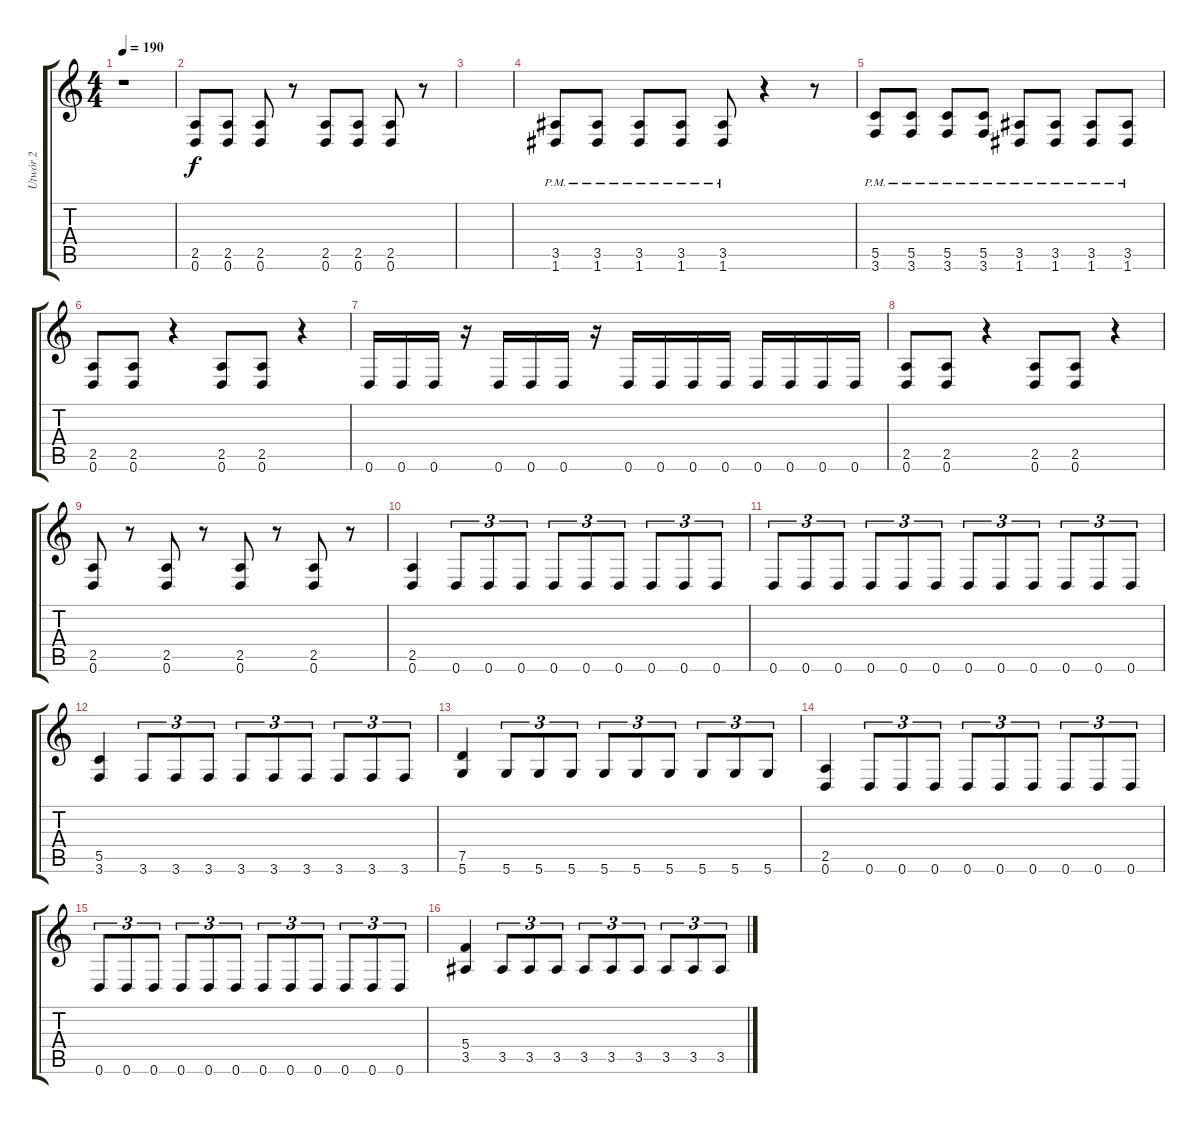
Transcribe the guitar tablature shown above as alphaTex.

\track ("Utwór 2" "Utwór 2") {instrument distortionguitar}
\staff {score tabs}
\tuning (D4 A3 F3 C3 G2 D2) {hide}
\ts (4 4)
\tempo 190
\clef g2
\ks c
r.1{dy f} |
(2.5 0.6).8 (2.5 0.6).8 (2.5 0.6).8 r.8 (2.5 0.6).8 (2.5 0.6).8 (2.5 0.6).8 r.8 |
|
(3.5{pm} 1.6{pm}).8 (3.5{pm} 1.6{pm}).8 (3.5{pm} 1.6{pm}).8 (3.5{pm} 1.6{pm}).8 (3.5{pm} 1.6{pm}).8 r.4 r.8 |
(5.5{pm} 3.6{pm}).8 (5.5{pm} 3.6{pm}).8 (5.5{pm} 3.6{pm}).8 (5.5{pm} 3.6{pm}).8 (3.5{pm} 1.6{pm}).8 (3.5{pm} 1.6{pm}).8 (3.5{pm} 1.6{pm}).8 (3.5{pm} 1.6{pm}).8 |
(2.5 0.6).8 (2.5 0.6).8 r.4 (2.5 0.6).8 (2.5 0.6).8 r.4 |
0.6.16 0.6.16 0.6.16 r.16 0.6.16 0.6.16 0.6.16 r.16 0.6.16 0.6.16 0.6.16 0.6.16 0.6.16 0.6.16 0.6.16 0.6.16 |
(2.5 0.6).8 (2.5 0.6).8 r.4 (2.5 0.6).8 (2.5 0.6).8 r.4 |
(2.5 0.6).8 r.8 (2.5 0.6).8 r.8 (2.5 0.6).8 r.8 (2.5 0.6).8 r.8 |
(2.5 0.6).4 0.6.8{tu (3 2)} 0.6.8{tu (3 2)} 0.6.8{tu (3 2)} 0.6.8{tu (3 2)} 0.6.8{tu (3 2)} 0.6.8{tu (3 2)} 0.6.8{tu (3 2)} 0.6.8{tu (3 2)} 0.6.8{tu (3 2)} |
0.6.8{tu (3 2)} 0.6.8{tu (3 2)} 0.6.8{tu (3 2)} 0.6.8{tu (3 2)} 0.6.8{tu (3 2)} 0.6.8{tu (3 2)} 0.6.8{tu (3 2)} 0.6.8{tu (3 2)} 0.6.8{tu (3 2)} 0.6.8{tu (3 2)} 0.6.8{tu (3 2)} 0.6.8{tu (3 2)} |
(5.5 3.6).4 3.6.8{tu (3 2)} 3.6.8{tu (3 2)} 3.6.8{tu (3 2)} 3.6.8{tu (3 2)} 3.6.8{tu (3 2)} 3.6.8{tu (3 2)} 3.6.8{tu (3 2)} 3.6.8{tu (3 2)} 3.6.8{tu (3 2)} |
(7.5 5.6).4 5.6.8{tu (3 2)} 5.6.8{tu (3 2)} 5.6.8{tu (3 2)} 5.6.8{tu (3 2)} 5.6.8{tu (3 2)} 5.6.8{tu (3 2)} 5.6.8{tu (3 2)} 5.6.8{tu (3 2)} 5.6.8{tu (3 2)} |
(2.5 0.6).4 0.6.8{tu (3 2)} 0.6.8{tu (3 2)} 0.6.8{tu (3 2)} 0.6.8{tu (3 2)} 0.6.8{tu (3 2)} 0.6.8{tu (3 2)} 0.6.8{tu (3 2)} 0.6.8{tu (3 2)} 0.6.8{tu (3 2)} |
0.6.8{tu (3 2)} 0.6.8{tu (3 2)} 0.6.8{tu (3 2)} 0.6.8{tu (3 2)} 0.6.8{tu (3 2)} 0.6.8{tu (3 2)} 0.6.8{tu (3 2)} 0.6.8{tu (3 2)} 0.6.8{tu (3 2)} 0.6.8{tu (3 2)} 0.6.8{tu (3 2)} 0.6.8{tu (3 2)} |
(5.4 3.5).4 3.5.8{tu (3 2)} 3.5.8{tu (3 2)} 3.5.8{tu (3 2)} 3.5.8{tu (3 2)} 3.5.8{tu (3 2)} 3.5.8{tu (3 2)} 3.5.8{tu (3 2)} 3.5.8{tu (3 2)} 3.5.8{tu (3 2)}
